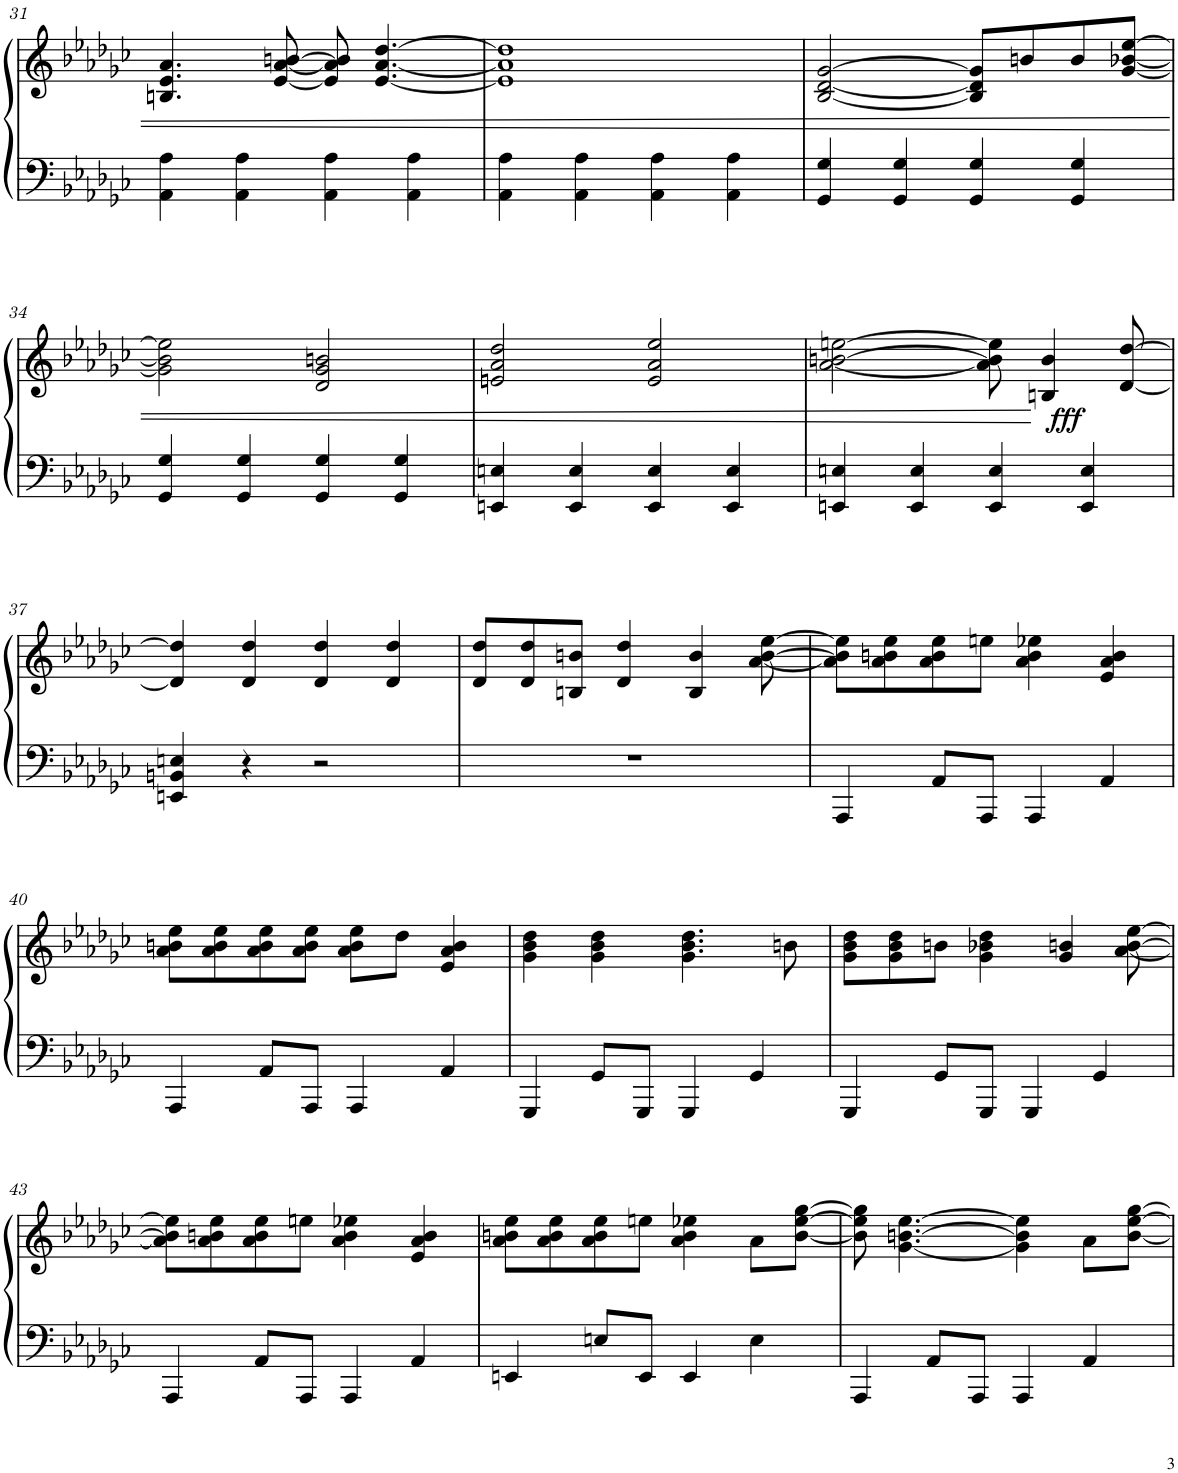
**kern	**kern	**dynam
*part1	*part1	*part1
*staff2	*staff1	*staff1/2
*I"Piano	*	*
*I'Pno.	*	*
!!LO:PB:g=z
*clefF4	*clefG2	*
*k[b-e-a-d-g-c-]	*k[b-e-a-d-g-c-]	*
*M4/4	*M4/4	*
=31	=31	=31
4AA-\ 4A-\	4.Bn/ 4.e-/ 4.a-/	.
4AA-\ 4A-\	.	.
.	[8e-/ [8a-/ [8bn/	.
4AA-\ 4A-\	8e-/] 8a-/] 8b/]	.
.	[4.e-/ [4.a-/ [4.dd-/	.
4AA-\ 4A-\	.	.
=32	=32	=32
4AA-\ 4A-\	1e-] 1a-] 1dd-]	.
4AA-\ 4A-\	.	.
4AA-\ 4A-\	.	.
4AA-\ 4A-\	.	.
=33	=33	=33
4GG-/ 4G-/	[2B-/ [2d-/ [2g-/	.
4GG-/ 4G-/	.	.
4GG-/ 4G-/	8B-/] 8d-/] 8g-/]L	.
.	8bn/	.
4GG-/ 4G-/	8b/	.
.	[8g-/ [8b-X/ [8ee-/J	.
!!LO:LB:g=z
=34	=34	=34
4GG-/ 4G-/	2g-\] 2b-\] 2ee-\]	.
4GG-/ 4G-/	.	.
4GG-/ 4G-/	2d-/ 2g-/ 2bn/	.
4GG-/ 4G-/	.	.
=35	=35	=35
4EEn/ 4En/	2en/ 2a-/ 2dd-/	.
4EE/ 4E/	.	.
4EE/ 4E/	2e/ 2a-/ 2ee-/	.
4EE/ 4E/	.	.
=36	=36	=36
4EEn/ 4En/	[2a-\ [2bn\ [2een\	.
4EE/ 4E/	.	.
4EE/ 4E/	8a-\] 8b\] 8ee\]	.
.	4Bn/ 4b/	.
!	!	!LO:DY:a=2
4EE/ 4E/	.	fff
.	[8d-/ [8dd-/	.
!!LO:LB:g=z
=37	=37	=37
4EEn/ 4BBn/ 4En/	4d-/] 4dd-/]	.
4r	4d-/ 4dd-/	.
2r	4d-/ 4dd-/	.
.	4d-/ 4dd-/	.
=38	=38	=38
1r	8d-/ 8dd-/L	.
.	8d-/ 8dd-/	.
.	8Bn/ 8bn/J	.
.	4d-/ 4dd-/	.
.	4B/ 4b/	.
.	[8a-\ [8b\ [8ee-\	.
=39	=39	=39
4AAA-/	8a-\] 8b\] 8ee-\]L	.
.	8a-\ 8bn\ 8ee-\	.
8AA-/L	8a-\ 8b\ 8ee-\	.
8AAA-/J	8een\J	.
4AAA-/	4a-\ 4b\ 4ee-X\	.
4AA-/	4e-/ 4a-/ 4b/	.
!!LO:LB:g=z
=40	=40	=40
4AAA-/	8a-\ 8bn\ 8ee-\L	.
.	8a-\ 8b\ 8ee-\	.
8AA-/L	8a-\ 8b\ 8ee-\	.
8AAA-/J	8a-\ 8b\ 8ee-\J	.
4AAA-/	8a-\ 8b\ 8ee-\L	.
.	8dd-\J	.
4AA-/	4e-/ 4a-/ 4b/	.
=41	=41	=41
4GGG-/	4g-\ 4b-\ 4dd-\	.
8GG-/L	4g-\ 4b-\ 4dd-\	.
8GGG-/J	.	.
4GGG-/	4.g-\ 4.b-\ 4.dd-\	.
4GG-/	.	.
.	8bn\	.
=42	=42	=42
4GGG-/	8g-\ 8b-\ 8dd-\L	.
.	8g-\ 8b-\ 8dd-\	.
8GG-/L	8bn\J	.
8GGG-/J	4g-\ 4b-X\ 4dd-\	.
4GGG-/	.	.
.	4g-/ 4bn/	.
4GG-/	.	.
.	[8a-\ [8b\ [8ee-\	.
!!LO:LB:g=z
=43	=43	=43
4AAA-/	8a-\] 8b\] 8ee-\]L	.
.	8a-\ 8bn\ 8ee-\	.
8AA-/L	8a-\ 8b\ 8ee-\	.
8AAA-/J	8een\J	.
4AAA-/	4a-\ 4b\ 4ee-X\	.
4AA-/	4e-/ 4a-/ 4b/	.
=44	=44	=44
4EEn/	8a-\ 8bn\ 8ee-\L	.
.	8a-\ 8b\ 8ee-\	.
8En/L	8a-\ 8b\ 8ee-\	.
8EE/J	8een\J	.
4EE/	4a-\ 4b\ 4ee-X\	.
4E\	8a-\L	.
.	[8b\ [8ee-\ [8gg-\J	.
=45	=45	=45
4AAA-/	8b\] 8ee-\] 8gg-\]	.
.	[4.g-\ [4.bn\ [4.ee-\	.
8AA-/L	.	.
8AAA-/J	.	.
4AAA-/	4g-\] 4b\] 4ee-\]	.
4AA-/	8a-\L	.
.	[8b\ [8ee-\ [8gg-\J	.
=	=	=
*-	*-	*-
